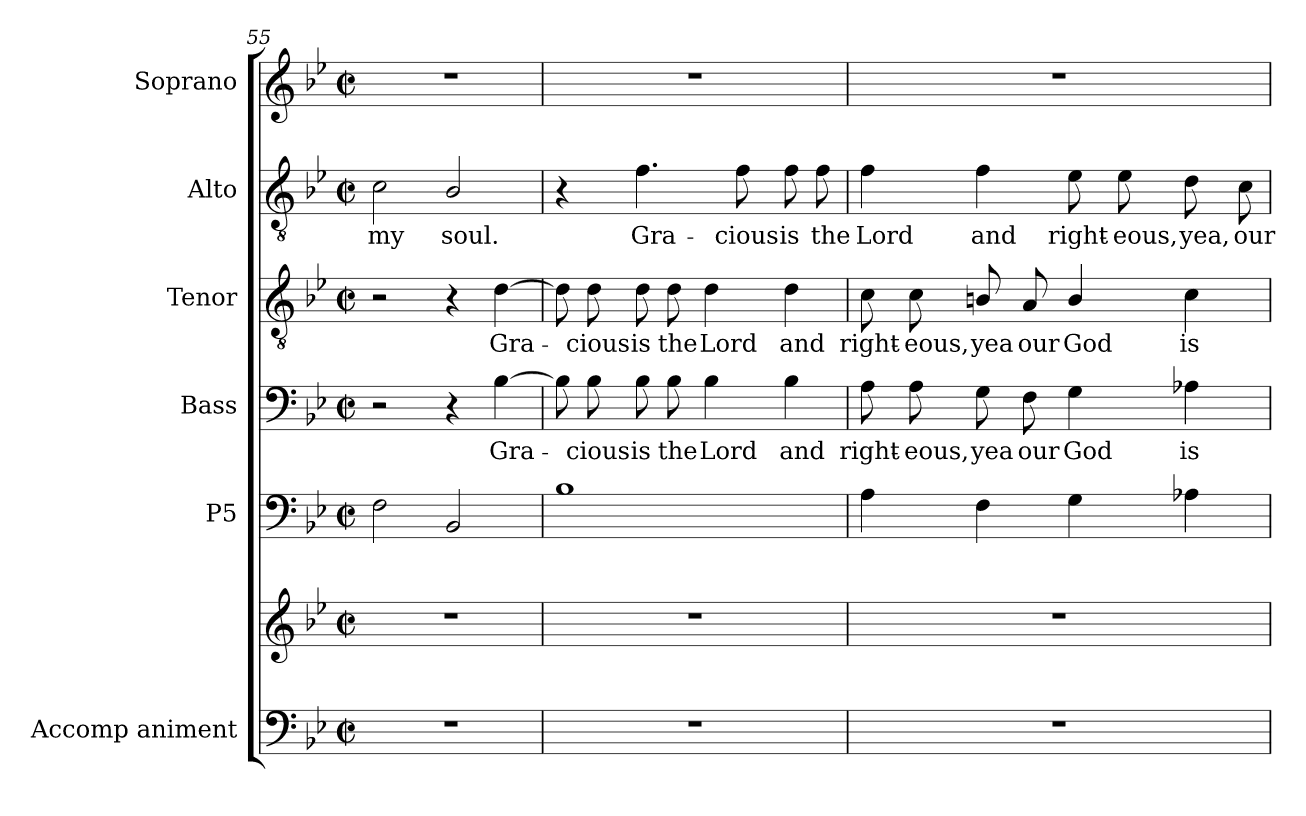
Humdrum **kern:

**kern	**kern	**kern	**kern	**text	**kern	**text	**kern	**text	**kern
*part6	*part6	*part5	*part4	*part4	*part3	*part3	*part2	*part2	*part1
*staff7	*staff6	*staff5	*staff4	*staff4	*staff3	*staff3	*staff2	*staff2	*staff1
*I"Accomp animent	*	*I"P5	*I"Bass	*	*I"Tenor	*	*I"Alto	*	*I"Soprano
*	*	*	*I'B.	*	*I'T.	*	*I'A.	*	*I'S.
*clefF4	*clefG2	*clefF4	*clefF4	*	*clefGv2	*	*clefGv2	*	*clefG2
*	*	*	*	*	*ITrd7c12	*	*ITrd7c12	*	*
*k[b-e-]	*k[b-e-]	*k[b-e-]	*k[b-e-]	*	*k[b-e-]	*	*k[b-e-]	*	*k[b-e-]
*B-:	*B-:	*B-:	*B-:	*	*B-:	*	*B-:	*	*B-:
*M2/2	*M2/2	*M2/2	*M2/2	*	*M2/2	*	*M2/2	*	*M2/2
*met(c|)	*met(c|)	*met(c|)	*met(c|)	*	*met(c|)	*	*met(c|)	*	*met(c|)
=55	=55	=55	=55	=55	=55	=55	=55	=55	=55
*	*	*^	*	*	*	*	*	*	*
!	!	!	!	!	!	!	!	!	!LO:LY:b:color=#000000	!
1r	1r	2ryy	2Fi\	2r	.	2r	.	2Ci\	my	1r
!	!	!	!	!	!	!	!	!	!LO:LY:b:color=#000000	!
.	.	4ryy	2BB-i/	4r	.	4r	.	2BB-i/	soul.	.
!	!	!	!	!	!LO:LY:b:color=#000000	!	!	!	!	!
!	!	!	!	!	!	!	!LO:LY:b:color=#000000	!	!	!
.	.	4ryy	.	[>4B-i\	Gra-	[>4Di\	Gra-	.	.	.
*	*	*v	*v	*	*	*	*	*	*	*
=56	=56	=56	=56	=56	=56	=56	=56	=56	=56
1r	1r	1B-i	8B-i\]	.	8Di\]	.	4r	.	1r
!	!	!	!	!LO:LY:b:color=#000000	!	!	!	!	!
!	!	!	!	!	!	!LO:LY:b:color=#000000	!	!	!
.	.	.	8B-i\	-cious	8Di\	-cious	.	.	.
!	!	!	!	!LO:LY:b:color=#000000	!	!	!	!	!
!	!	!	!	!	!	!LO:LY:b:color=#000000	!	!	!
!	!	!	!	!	!	!	!	!LO:LY:b:color=#000000	!
.	.	.	8B-i\	is	8Di\	is	4.Fi\	Gra-	.
!	!	!	!	!LO:LY:b:color=#000000	!	!	!	!	!
!	!	!	!	!	!	!LO:LY:b:color=#000000	!	!	!
.	.	.	8B-i\	the	8Di\	the	.	.	.
!	!	!	!	!LO:LY:b:color=#000000	!	!	!	!	!
!	!	!	!	!	!	!LO:LY:b:color=#000000	!	!	!
.	.	.	4B-i\	Lord	4Di\	Lord	.	.	.
!	!	!	!	!	!	!	!	!LO:LY:b:color=#000000	!
.	.	.	.	.	.	.	8Fi\	-cious	.
!	!	!	!	!LO:LY:b:color=#000000	!	!	!	!	!
!	!	!	!	!	!	!LO:LY:b:color=#000000	!	!	!
!	!	!	!	!	!	!	!	!LO:LY:b:color=#000000	!
.	.	.	4B-i\	and	4Di\	and	8Fi\	is	.
!	!	!	!	!	!	!	!	!LO:LY:b:color=#000000	!
.	.	.	.	.	.	.	8Fi\	the	.
=57	=57	=57	=57	=57	=57	=57	=57	=57	=57
!	!	!	!	!LO:LY:b:color=#000000	!	!	!	!	!
!	!	!	!	!	!	!LO:LY:b:color=#000000	!	!	!
!	!	!	!	!	!	!	!	!LO:LY:b:color=#000000	!
1r	1r	4Ai\	8Ai\	right-	8Ci\	right-	4Fi\	Lord	1r
!	!	!	!	!LO:LY:b:color=#000000	!	!	!	!	!
!	!	!	!	!	!	!LO:LY:b:color=#000000	!	!	!
.	.	.	8Ai\	-eous,	8Ci\	-eous,	.	.	.
!	!	!	!	!LO:LY:b:color=#000000	!	!	!	!	!
!	!	!	!	!	!	!LO:LY:b:color=#000000	!	!	!
!	!	!	!	!	!	!	!	!LO:LY:b:color=#000000	!
.	.	4Fi\	8Gi\	yea	8BBni/	yea	4Fi\	and	.
!	!	!	!	!LO:LY:b:color=#000000	!	!	!	!	!
!	!	!	!	!	!	!LO:LY:b:color=#000000	!	!	!
.	.	.	8Fi\	our	8AAi/	our	.	.	.
!	!	!	!	!LO:LY:b:color=#000000	!	!	!	!	!
!	!	!	!	!	!	!LO:LY:b:color=#000000	!	!	!
!	!	!	!	!	!	!	!	!LO:LY:b:color=#000000	!
.	.	4Gi\	4Gi\	God	4BBi/	God	8E-i\	right-	.
!	!	!	!	!	!	!	!	!LO:LY:b:color=#000000	!
.	.	.	.	.	.	.	8E-i\	-eous,	.
!	!	!	!	!LO:LY:b:color=#000000	!	!	!	!	!
!	!	!	!	!	!	!LO:LY:b:color=#000000	!	!	!
!	!	!	!	!	!	!	!	!LO:LY:b:color=#000000	!
.	.	4A-Xi\	4A-Xi\	is	4Ci\	is	8Di\	yea,	.
!	!	!	!	!	!	!	!	!LO:LY:b:color=#000000	!
.	.	.	.	.	.	.	8Ci\	our	.
=	=	=	=	=	=	=	=	=	=
*-	*-	*-	*-	*-	*-	*-	*-	*-	*-
